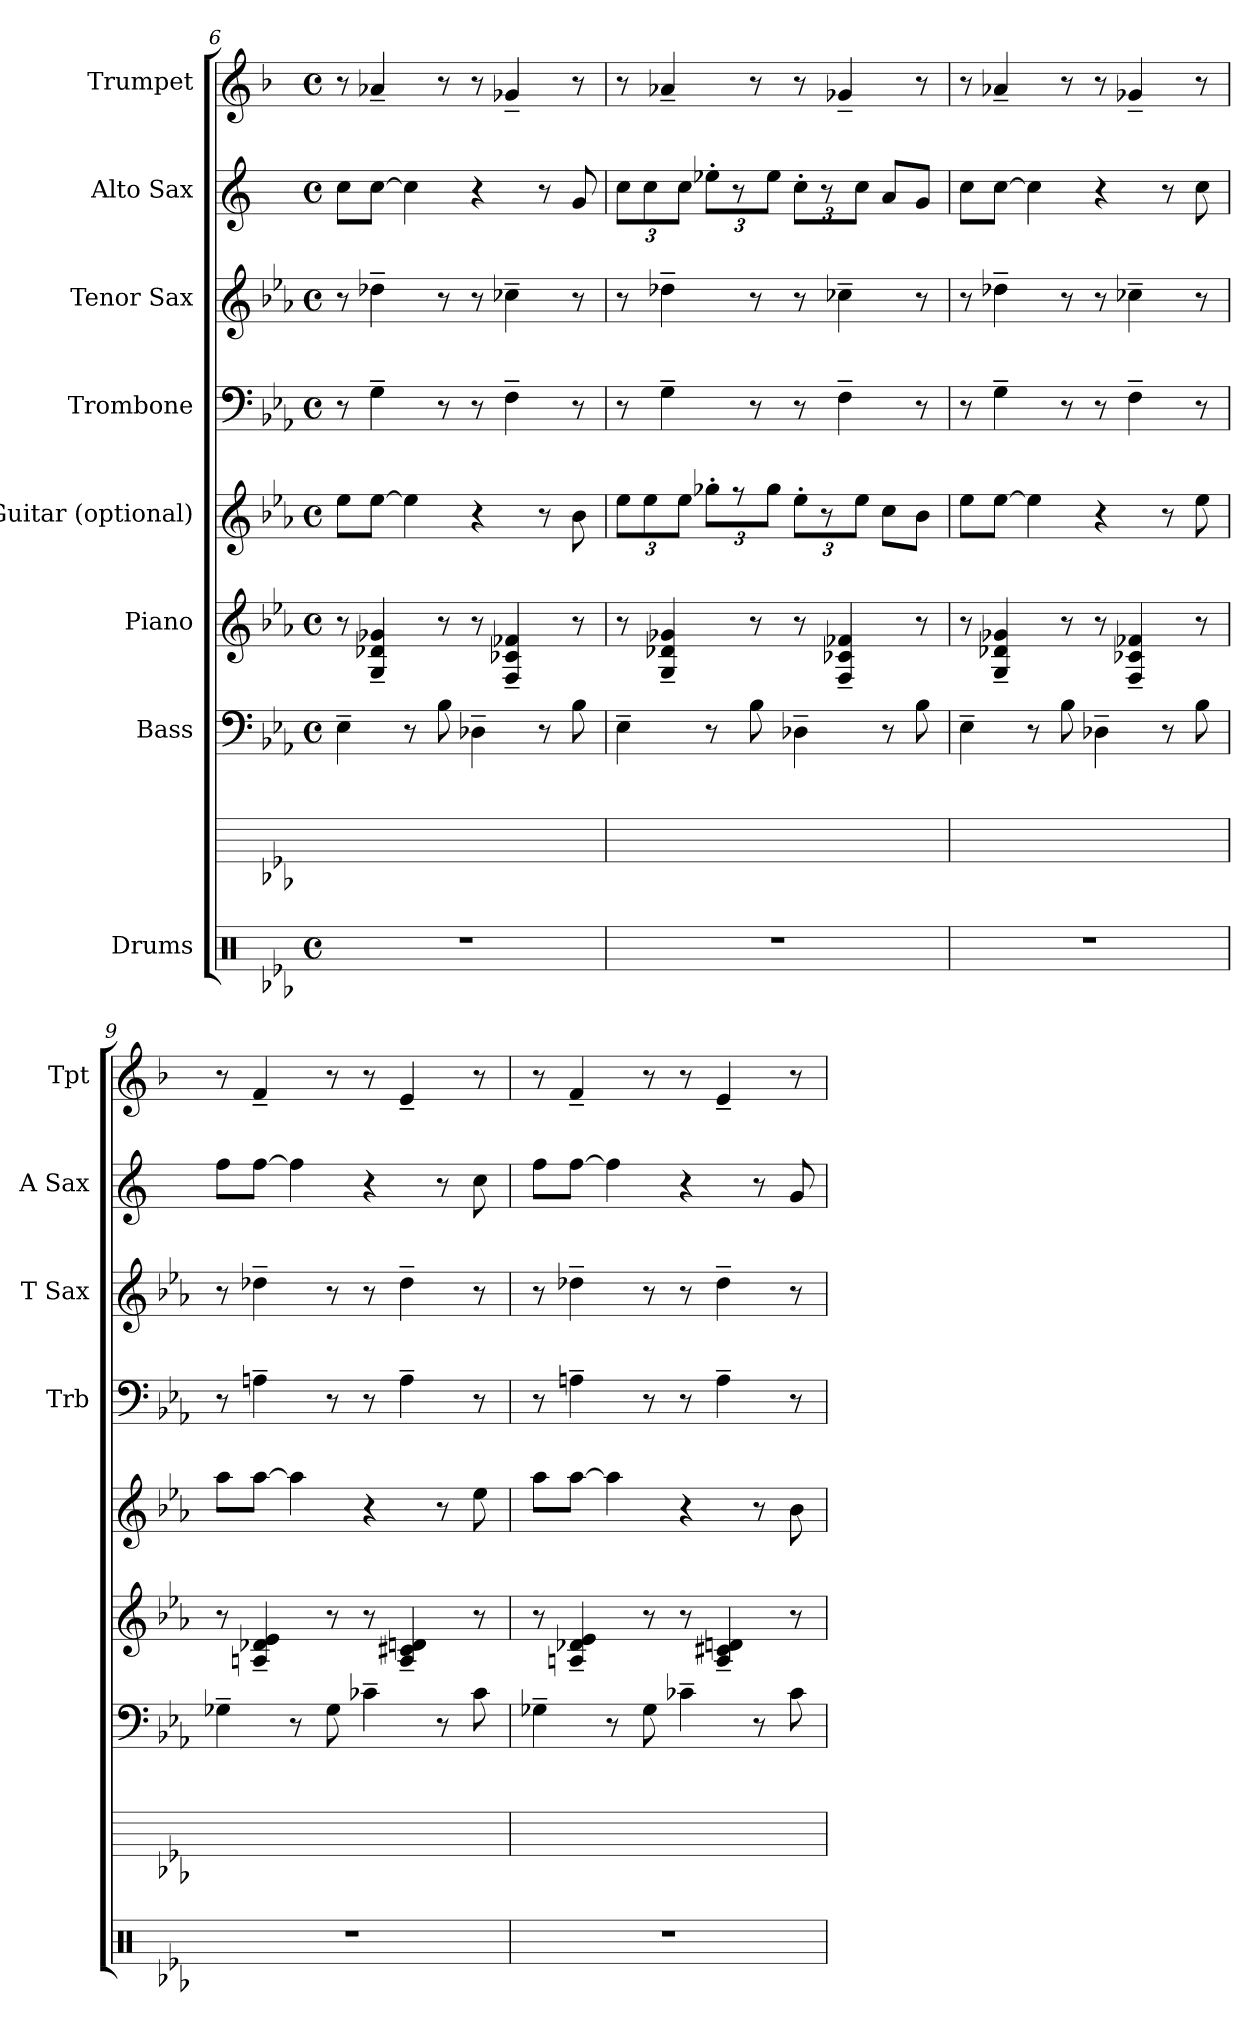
**kern	**kern	**kern	**kern	**kern	**kern	**kern	**kern	**kern
*part9	*part8	*part7	*part6	*part5	*part4	*part3	*part2	*part1
*staff9	*staff8	*staff7	*staff6	*staff5	*staff4	*staff3	*staff2	*staff1
*I"Drums	*	*I"Bass	*I"Piano	*I"Guitar (optional)	*I"Trombone	*I"Tenor Sax	*I"Alto Sax	*I"Trumpet
*	*	*	*	*	*I'Trb	*I'T Sax	*I'A Sax	*I'Tpt
*clefX	*	*clefF4	*clefG2	*clefG2	*clefF4	*clefG2	*clefG2	*clefG2
*	*	*ITrd7c12	*	*ITrd7c12	*	*ITrd8c14	*ITrd5c9	*ITrd1c2
*k[b-e-a-]	*k[b-e-a-]	*k[b-e-a-]	*k[b-e-a-]	*k[b-e-a-]	*k[b-e-a-]	*k[b-e-a-]	*k[b-e-a-]	*k[b-e-a-]
*E-:	*E-:	*E-:	*E-:	*E-:	*E-:	*E-:	*E-:	*E-:
*M4/4	*	*M4/4	*M4/4	*M4/4	*M4/4	*M4/4	*M4/4	*M4/4
*met(c)	*	*met(c)	*met(c)	*met(c)	*met(c)	*met(c)	*met(c)	*met(c)
=6	=6	=6	=6	=6	=6	=6	=6	=6
1r	1ryy	4EE-~>\	8r	8e-\L	8r	8r	8e-\L	8r
.	.	.	4G/~< 4d-X/~< 4g-X/~<	[8e-\J	4G~>\	4d-X~>\	[8e-\J	4g-X~</
.	.	8r	.	4e-\]	.	.	4e-\]	.
.	.	8BB-\	8r	.	8r	8r	.	8r
.	.	4DD-X~>\	8r	4r	8r	8r	4r	8r
.	.	.	4F/~< 4c-X/~< 4f-X/~<	.	4F~>\	4c-X~>\	.	4f-X~</
.	.	8r	.	8r	.	.	8r	.
.	.	8BB-\	8r	8B-\	8r	8r	8B-/	8r
=7	=7	=7	=7	=7	=7	=7	=7	=7
1r	1ryy	4EE-~>\	8r	12e-\L	8r	8r	12e-\L	8r
.	.	.	.	12e-\	.	.	12e-\	.
.	.	.	4G/~< 4d-X/~< 4g-X/~<	.	4G~>\	4d-X~>\	.	4g-X~</
.	.	.	.	12e-\J	.	.	12e-\J	.
.	.	8r	.	12g-X'>\L	.	.	12g-X'>\L	.
.	.	.	.	12r	.	.	12r	.
.	.	8BB-\	8r	.	8r	8r	.	8r
.	.	.	.	12g-\J	.	.	12g-\J	.
.	.	4DD-X~>\	8r	12e-'>\L	8r	8r	12e-'>\L	8r
.	.	.	.	12r	.	.	12r	.
.	.	.	4F/~< 4c-X/~< 4f-X/~<	.	4F~>\	4c-X~>\	.	4f-X~</
.	.	.	.	12e-\J	.	.	12e-\J	.
.	.	8r	.	8c\L	.	.	8c/L	.
.	.	8BB-\	8r	8B-\J	8r	8r	8B-/J	8r
=8	=8	=8	=8	=8	=8	=8	=8	=8
1r	1ryy	4EE-~>\	8r	8e-\L	8r	8r	8e-\L	8r
.	.	.	4G/~< 4d-X/~< 4g-X/~<	[8e-\J	4G~>\	4d-X~>\	[8e-\J	4g-X~</
.	.	8r	.	4e-\]	.	.	4e-\]	.
.	.	8BB-\	8r	.	8r	8r	.	8r
.	.	4DD-X~>\	8r	4r	8r	8r	4r	8r
.	.	.	4F/~< 4c-X/~< 4f-X/~<	.	4F~>\	4c-X~>\	.	4f-X~</
.	.	8r	.	8r	.	.	8r	.
.	.	8BB-\	8r	8e-\	8r	8r	8e-\	8r
=9	=9	=9	=9	=9	=9	=9	=9	=9
1r	1ryy	4GG-X~>\	8r	8a-\L	8r	8r	8a-\L	8r
.	.	.	4An/~< 4d-X/~< 4e-/~<	[8a-\J	4An~>\	4d-X~>\	[8a-\J	4e-~</
.	.	8r	.	4a-\]	.	.	4a-\]	.
.	.	8GG-\	8r	.	8r	8r	.	8r
.	.	4C-X~>\	8r	4r	8r	8r	4r	8r
.	.	.	4A/~< 4c#X/~< 4dn/~<	.	4A~>\	4d-~>\	.	4d~</
.	.	8r	.	8r	.	.	8r	.
.	.	8C-\	8r	8e-\	8r	8r	8e-\	8r
=10	=10	=10	=10	=10	=10	=10	=10	=10
1r	1ryy	4GG-X~>\	8r	8a-\L	8r	8r	8a-\L	8r
.	.	.	4An/~< 4d-X/~< 4e-/~<	[8a-\J	4An~>\	4d-X~>\	[8a-\J	4e-~</
.	.	8r	.	4a-\]	.	.	4a-\]	.
.	.	8GG-\	8r	.	8r	8r	.	8r
.	.	4C-X~>\	8r	4r	8r	8r	4r	8r
.	.	.	4A/~< 4c#X/~< 4dn/~<	.	4A~>\	4d-~>\	.	4d~</
.	.	8r	.	8r	.	.	8r	.
.	.	8C-\	8r	8B-\	8r	8r	8B-/	8r
=	=	=	=	=	=	=	=	=
*-	*-	*-	*-	*-	*-	*-	*-	*-
